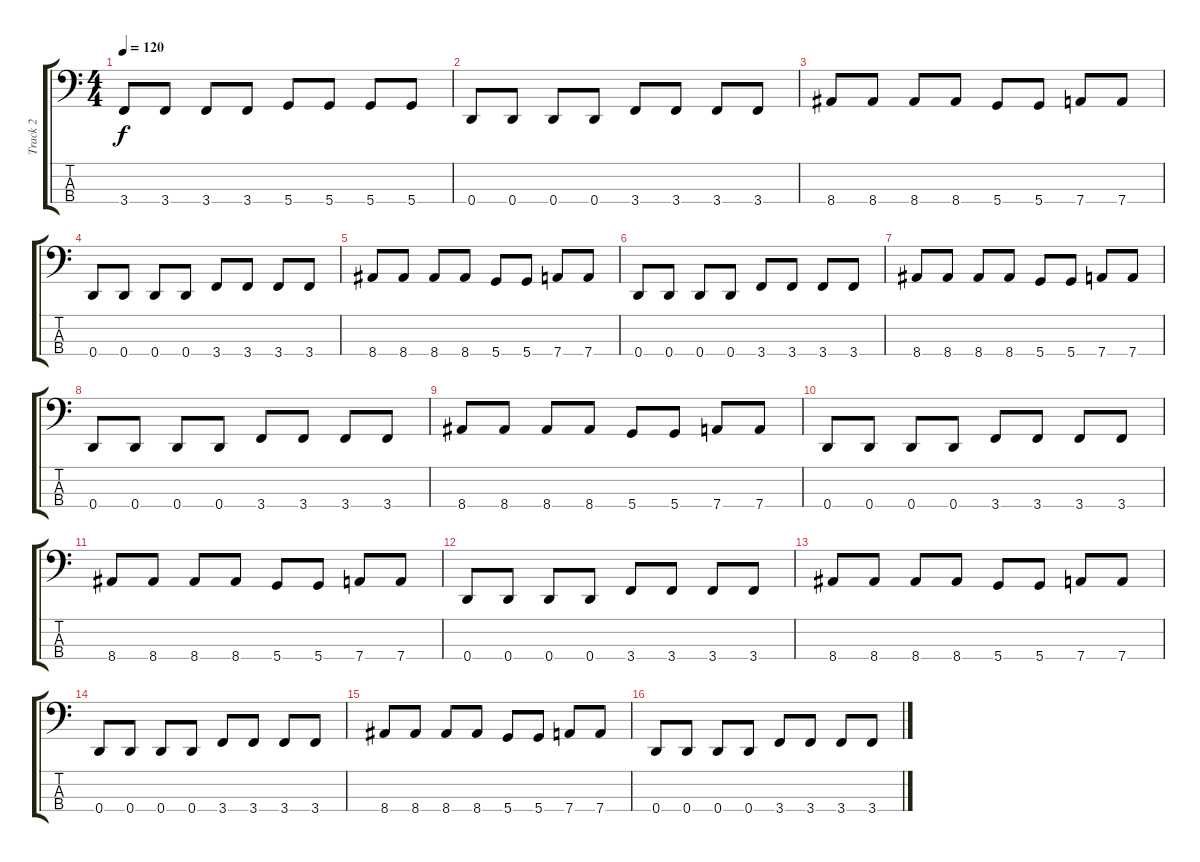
\track ("Track 2" "Track 2") {instrument electricbassfinger}
\staff {score tabs}
\tuning (G2 D2 A1 D1) {hide}
\ts (4 4)
\tempo 120
\clef f4
\ks c
3.4.8{dy f} 3.4.8 3.4.8 3.4.8 5.4.8 5.4.8 5.4.8 5.4.8 |
0.4.8 0.4.8 0.4.8 0.4.8 3.4.8 3.4.8 3.4.8 3.4.8 |
8.4.8 8.4.8 8.4.8 8.4.8 5.4.8 5.4.8 7.4.8 7.4.8 |
0.4.8 0.4.8 0.4.8 0.4.8 3.4.8 3.4.8 3.4.8 3.4.8 |
8.4.8 8.4.8 8.4.8 8.4.8 5.4.8 5.4.8 7.4.8 7.4.8 |
0.4.8 0.4.8 0.4.8 0.4.8 3.4.8 3.4.8 3.4.8 3.4.8 |
8.4.8 8.4.8 8.4.8 8.4.8 5.4.8 5.4.8 7.4.8 7.4.8 |
0.4.8 0.4.8 0.4.8 0.4.8 3.4.8 3.4.8 3.4.8 3.4.8 |
8.4.8 8.4.8 8.4.8 8.4.8 5.4.8 5.4.8 7.4.8 7.4.8 |
0.4.8 0.4.8 0.4.8 0.4.8 3.4.8 3.4.8 3.4.8 3.4.8 |
8.4.8 8.4.8 8.4.8 8.4.8 5.4.8 5.4.8 7.4.8 7.4.8 |
0.4.8 0.4.8 0.4.8 0.4.8 3.4.8 3.4.8 3.4.8 3.4.8 |
8.4.8 8.4.8 8.4.8 8.4.8 5.4.8 5.4.8 7.4.8 7.4.8 |
0.4.8 0.4.8 0.4.8 0.4.8 3.4.8 3.4.8 3.4.8 3.4.8 |
8.4.8 8.4.8 8.4.8 8.4.8 5.4.8 5.4.8 7.4.8 7.4.8 |
0.4.8 0.4.8 0.4.8 0.4.8 3.4.8 3.4.8 3.4.8 3.4.8
